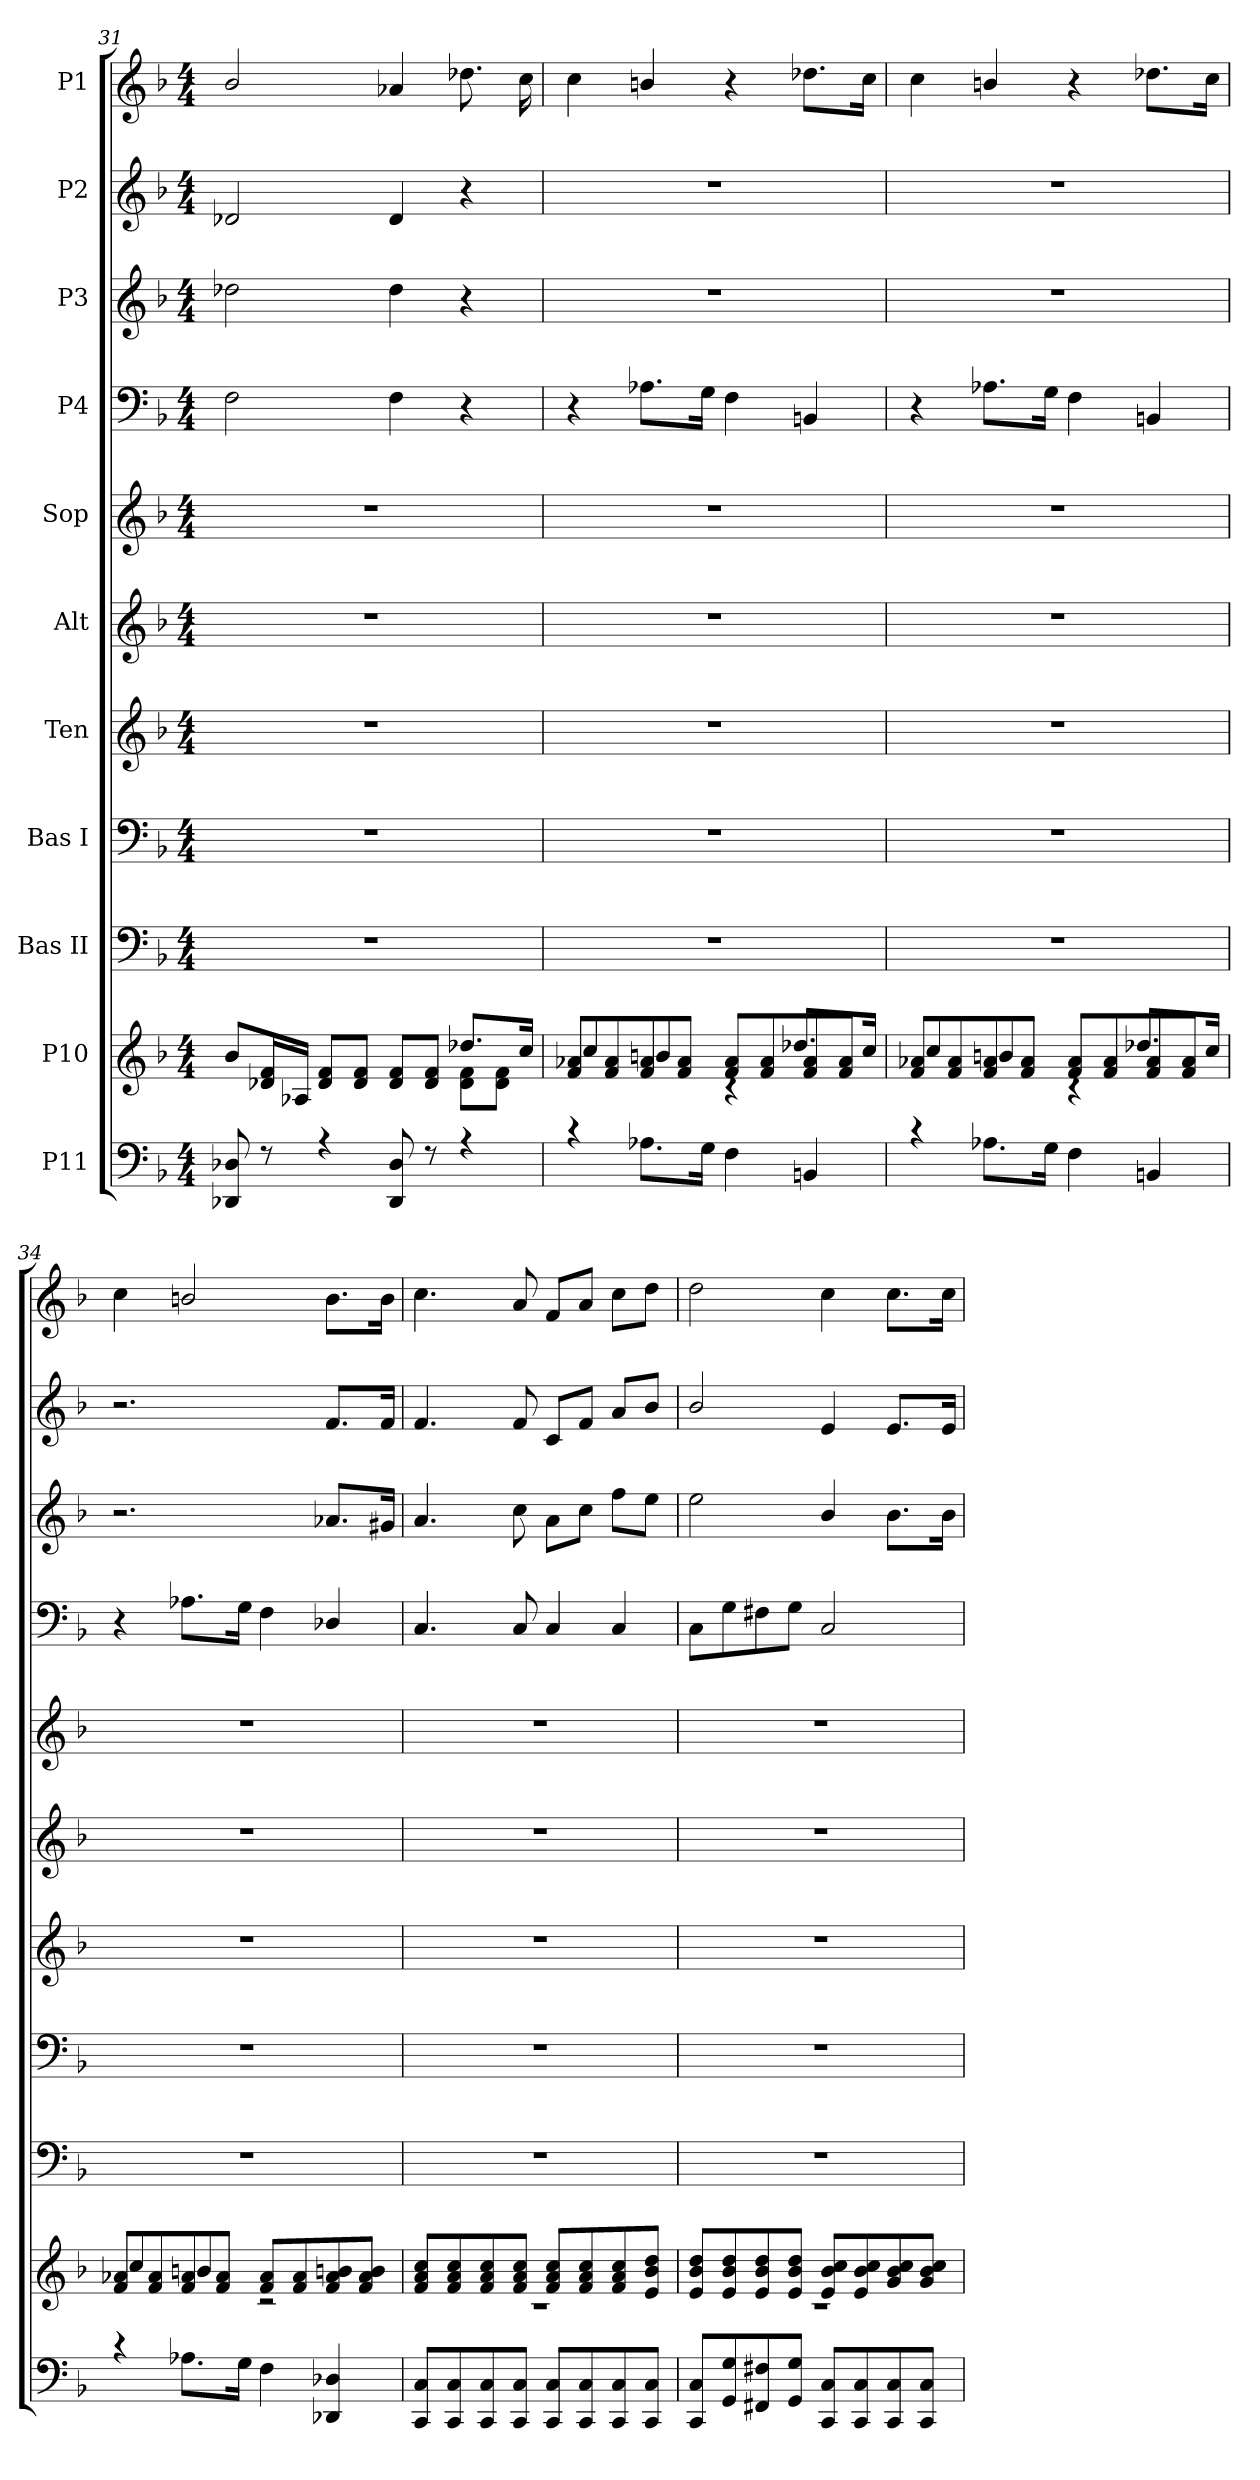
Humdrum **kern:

**kern	**kern	**kern	**kern	**kern	**kern	**kern	**kern	**kern	**kern	**kern
*part11	*part10	*part9	*part8	*part7	*part6	*part5	*part4	*part3	*part2	*part1
*staff11	*staff10	*staff9	*staff8	*staff7	*staff6	*staff5	*staff4	*staff3	*staff2	*staff1
*I"P11	*I"P10	*I"Bas II	*I"Bas I	*I"Ten	*I"Alt	*I"Sop	*I"P4	*I"P3	*I"P2	*I"P1
*clefF4	*clefG2	*clefF4	*clefF4	*clefG2	*clefG2	*clefG2	*clefF4	*clefG2	*clefG2	*clefG2
*k[b-]	*k[b-]	*k[b-]	*k[b-]	*k[b-]	*k[b-]	*k[b-]	*k[b-]	*k[b-]	*k[b-]	*k[b-]
*F:	*F:	*F:	*F:	*F:	*F:	*F:	*F:	*F:	*F:	*F:
*M4/4	*M4/4	*M4/4	*M4/4	*M4/4	*M4/4	*M4/4	*M4/4	*M4/4	*M4/4	*M4/4
=31	=31	=31	=31	=31	=31	=31	=31	=31	=31	=31
*^	*^	*	*	*	*	*	*	*	*	*
*	*	*	*^	*	*	*	*	*	*	*	*	*
8DD-X/ 8D-X/	1ryy	8b-/L	2.ryy	1ryy	1r	1r	1r	1r	1r	2F\	2dd-X\	2d-X/	2b-/
8r	.	16d-X/ 16f/L	.	.	.	.	.	.	.	.	.	.	.
.	.	16A-X/JJ	.	.	.	.	.	.	.	.	.	.	.
4r	.	8d-/ 8f/L	.	.	.	.	.	.	.	.	.	.	.
.	.	8d-/ 8f/J	.	.	.	.	.	.	.	.	.	.	.
8DD-/ 8D-/	.	8d-/ 8f/L	.	.	.	.	.	.	.	4F\	4dd-\	4d-/	4a-X/
8r	.	8d-/ 8f/J	.	.	.	.	.	.	.	.	.	.	.
4r	.	8d-\ 8f\L	8.dd-X/L	.	.	.	.	.	.	4r	4r	4r	8.dd-X\
.	.	8d-\ 8f\J	.	.	.	.	.	.	.	.	.	.	.
.	.	.	16cc/Jk	.	.	.	.	.	.	.	.	.	16cc\
=32	=32	=32	=32	=32	=32	=32	=32	=32	=32	=32	=32	=32	=32
4r	1ryy	8f/ 8a-X/L	4cc/	1ryy	1r	1r	1r	1r	1r	4r	1r	1r	4cc\
.	.	8f/ 8a-/	.	.	.	.	.	.	.	.	.	.	.
8.A-X\L	.	8f/ 8a-/	4bn/	.	.	.	.	.	.	8.A-X\L	.	.	4bn/
.	.	8f/ 8a-/J	.	.	.	.	.	.	.	.	.	.	.
16G\Jk	.	.	.	.	.	.	.	.	.	16G\Jk	.	.	.
4F\	.	8f/ 8a-/L	4rc	.	.	.	.	.	.	4F\	.	.	4r
.	.	8f/ 8a-/	.	.	.	.	.	.	.	.	.	.	.
4BBn/	.	8f/ 8a-/	8.dd-X/L	.	.	.	.	.	.	4BBn/	.	.	8.dd-X\L
.	.	8f/ 8a-/J	.	.	.	.	.	.	.	.	.	.	.
.	.	.	16cc/Jk	.	.	.	.	.	.	.	.	.	16cc\Jk
!!LO:PB:g=z
=33	=33	=33	=33	=33	=33	=33	=33	=33	=33	=33	=33	=33	=33
4r	1ryy	8f/ 8a-X/L	4cc/	1ryy	1r	1r	1r	1r	1r	4r	1r	1r	4cc\
.	.	8f/ 8a-/	.	.	.	.	.	.	.	.	.	.	.
8.A-X\L	.	8f/ 8a-/	4bn/	.	.	.	.	.	.	8.A-X\L	.	.	4bn/
.	.	8f/ 8a-/J	.	.	.	.	.	.	.	.	.	.	.
16G\Jk	.	.	.	.	.	.	.	.	.	16G\Jk	.	.	.
4F\	.	8f/ 8a-/L	4rc	.	.	.	.	.	.	4F\	.	.	4r
.	.	8f/ 8a-/	.	.	.	.	.	.	.	.	.	.	.
4BBn/	.	8f/ 8a-/	8.dd-X/L	.	.	.	.	.	.	4BBn/	.	.	8.dd-X\L
.	.	8f/ 8a-/J	.	.	.	.	.	.	.	.	.	.	.
.	.	.	16cc/Jk	.	.	.	.	.	.	.	.	.	16cc\Jk
=34	=34	=34	=34	=34	=34	=34	=34	=34	=34	=34	=34	=34	=34
4r	1ryy	8f/ 8a-X/L	4cc/	1ryy	1r	1r	1r	1r	1r	4r	2.r	2.r	4cc\
.	.	8f/ 8a-/	.	.	.	.	.	.	.	.	.	.	.
8.A-X\L	.	8f/ 8a-/	4bn/	.	.	.	.	.	.	8.A-X\L	.	.	2bn/
.	.	8f/ 8a-/J	.	.	.	.	.	.	.	.	.	.	.
16G\Jk	.	.	.	.	.	.	.	.	.	16G\Jk	.	.	.
4F\	.	8f/ 8a-/L	2rc	.	.	.	.	.	.	4F\	.	.	.
.	.	8f/ 8a-/	.	.	.	.	.	.	.	.	.	.	.
4DD-X/ 4D-X/	.	8f/ 8a-/ 8bni/	.	.	.	.	.	.	.	4D-X/	8.a-X/L	8.f/L	8.b\L
.	.	8f/ 8a-/ 8b/J	.	.	.	.	.	.	.	.	.	.	.
.	.	.	.	.	.	.	.	.	.	.	16g#X/Jk	16f/Jk	16b\Jk
=35	=35	=35	=35	=35	=35	=35	=35	=35	=35	=35	=35	=35	=35
8CC/ 8C/L	1ryy	8f/ 8a/ 8cc/L	1rc	1ryy	1r	1r	1r	1r	1r	4.C/	4.a/	4.f/	4.cc\
8CC/ 8C/	.	8f/ 8a/ 8cc/	.	.	.	.	.	.	.	.	.	.	.
8CC/ 8C/	.	8f/ 8a/ 8cc/	.	.	.	.	.	.	.	.	.	.	.
8CC/ 8C/J	.	8f/ 8a/ 8cc/J	.	.	.	.	.	.	.	8C/	8cc\	8f/	8a/
8CC/ 8C/L	.	8f/ 8a/ 8cc/L	.	.	.	.	.	.	.	4C/	8a\L	8c/L	8f/L
8CC/ 8C/	.	8f/ 8a/ 8cc/	.	.	.	.	.	.	.	.	8cc\J	8f/J	8a/J
8CC/ 8C/	.	8f/ 8a/ 8cc/	.	.	.	.	.	.	.	4C/	8ff\L	8a/L	8cc\L
8CC/ 8C/J	.	8e/ 8b-/ 8dd/J	.	.	.	.	.	.	.	.	8ee\J	8b-/J	8dd\J
=36	=36	=36	=36	=36	=36	=36	=36	=36	=36	=36	=36	=36	=36
8CC/ 8C/L	1ryy	8e/ 8b-/ 8dd/L	1rc	1ryy	1r	1r	1r	1r	1r	8C\L	2ee\	2b-/	2dd\
8GG/ 8G/	.	8e/ 8b-/ 8dd/	.	.	.	.	.	.	.	8G\	.	.	.
8FF#X/ 8F#X/	.	8e/ 8b-/ 8dd/	.	.	.	.	.	.	.	8F#X\	.	.	.
8GG/ 8G/J	.	8e/ 8b-/ 8dd/J	.	.	.	.	.	.	.	8G\J	.	.	.
8CC/ 8C/L	.	8e/ 8b-/ 8cc/L	.	.	.	.	.	.	.	2C/	4b-/	4e/	4cc\
8CC/ 8C/	.	8e/ 8b-/ 8cc/	.	.	.	.	.	.	.	.	.	.	.
8CC/ 8C/	.	8g/ 8b-/ 8cc/	.	.	.	.	.	.	.	.	8.b-\L	8.e/L	8.cc\L
8CC/ 8C/J	.	8g/ 8b-/ 8cc/J	.	.	.	.	.	.	.	.	.	.	.
.	.	.	.	.	.	.	.	.	.	.	16b-\Jk	16e/Jk	16cc\Jk
*v	*v	*	*	*	*	*	*	*	*	*	*	*	*
*	*v	*v	*v	*	*	*	*	*	*	*	*	*
=	=	=	=	=	=	=	=	=	=	=
*-	*-	*-	*-	*-	*-	*-	*-	*-	*-	*-
